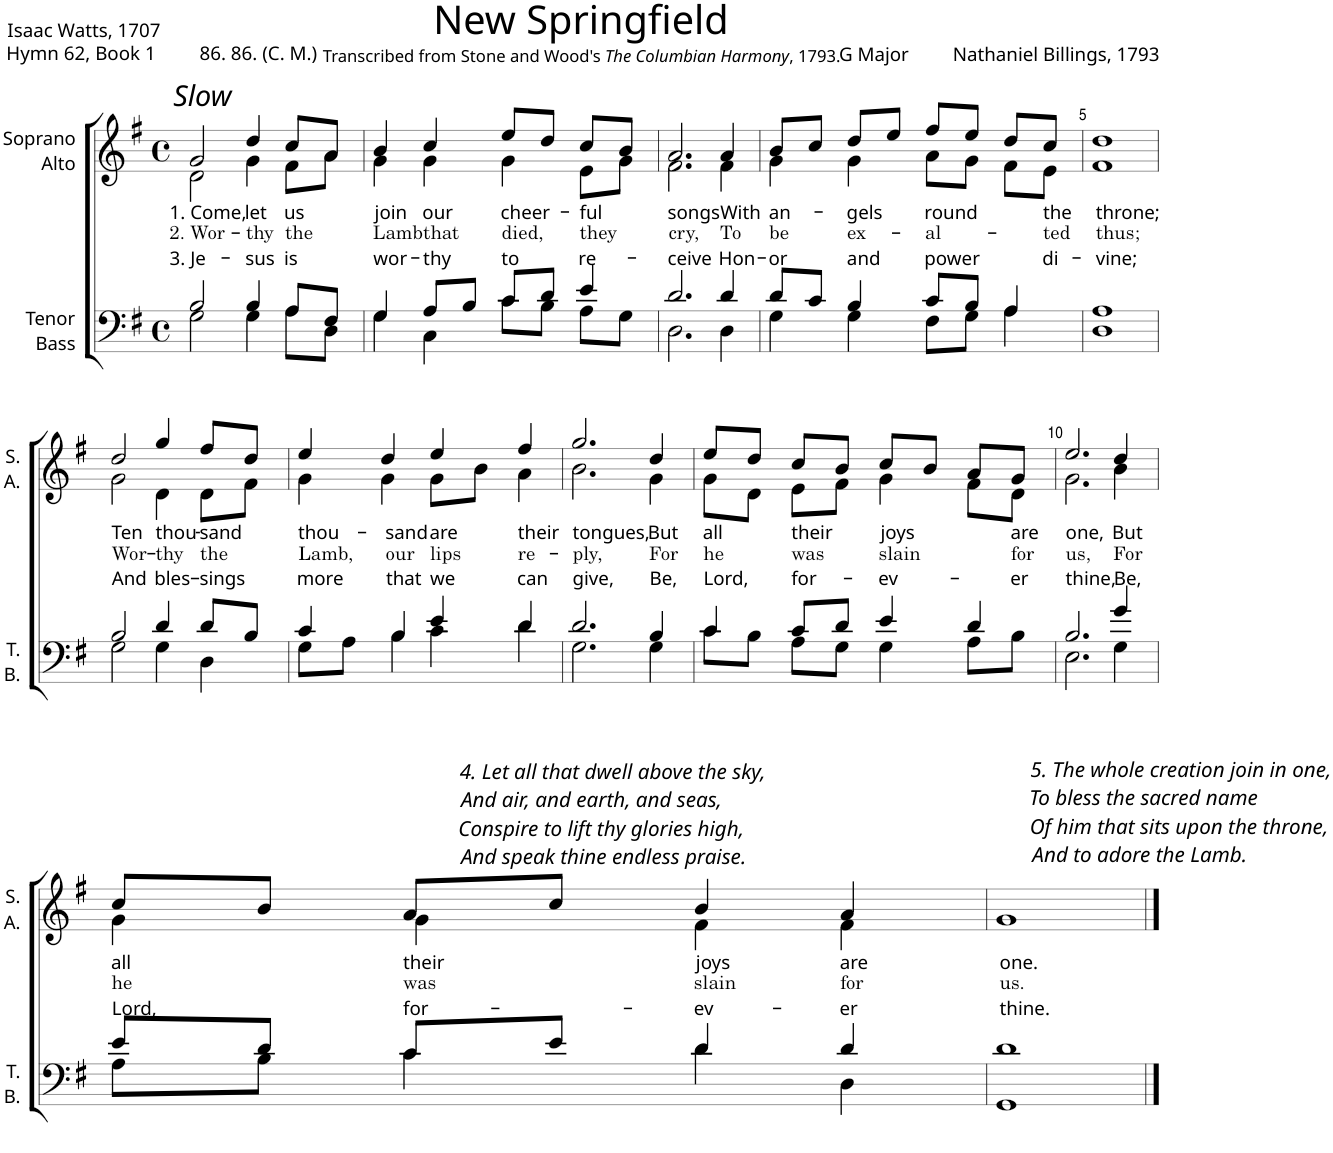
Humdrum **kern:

**kern	**kern	**text	**text	**text
*part2	*part1	*part1	*part1	*part1
*staff2	*staff1	*staff1	*staff1	*staff1
*I"Tenor Bass	*I"Soprano Alto	*	*	*
*I'T. B.	*I'S. A.	*	*	*
*clefF4	*clefG2	*	*	*
*k[f#]	*k[f#]	*	*	*
*M4/4	*M4/4	*	*	*
*met(c)	*met(c)	*	*	*
=1	=1	=1	=1	=1
*^	*^	*	*	*
!	!	!LO:TX:a:i:t=Slow	!	!	!	!
!	!	!	!	!LO:LY:b	!LO:LY:b	!LO:LY:b
2B/	2G\	2g/	2d\	1. Come,	2. Wor-	3. Je-
!	!	!	!	!LO:LY:b	!LO:LY:b	!LO:LY:b
4B/	4G\	4dd/	4g\	let	-thy	-sus
!	!	!	!	!LO:LY:b	!LO:LY:b	!LO:LY:b
8A/L	8A\L	8cc/L	8f#\L	us	the	is
8F#/J	8D\J	8a/J	8a\J	.	.	.
=2	=2	=2	=2	=2	=2	=2
!	!	!	!	!LO:LY:b	!LO:LY:b	!LO:LY:b
4G/	4G\	4b/	4g\	join	Lamb	wor-
!	!	!	!	!LO:LY:b	!LO:LY:b	!LO:LY:b
8A/L	4C\	4cc/	4g\	our	that	-thy
8B/J	.	.	.	.	.	.
!	!	!	!	!LO:LY:b	!LO:LY:b	!LO:LY:b
8c/L	8c\L	8ee/L	4g\	cheer-	died,	to
8d/J	8B\J	8dd/J	.	.	.	.
!	!	!	!	!LO:LY:b	!LO:LY:b	!LO:LY:b
4e/	8A\L	8cc/L	8e\L	-ful	they	re-
.	8G\J	8b/J	8g\J	.	.	.
=3	=3	=3	=3	=3	=3	=3
!	!	!	!	!LO:LY:b	!LO:LY:b	!LO:LY:b
2.d/	2.D\	2.a/	2.f#\	songs	cry,	-ceive
!	!	!	!	!LO:LY:b	!LO:LY:b	!LO:LY:b
4d/	4D\	4a/	4f#\	With	To	Hon-
=4	=4	=4	=4	=4	=4	=4
!	!	!	!	!LO:LY:b	!LO:LY:b	!LO:LY:b
8d/L	4G\	8b/L	4g\	an-	be	-or
8c/J	.	8cc/J	.	.	.	.
!	!	!	!	!LO:LY:b	!LO:LY:b	!LO:LY:b
4B/	4G\	8dd/L	4g\	-gels	ex-	and
.	.	8ee/J	.	.	.	.
!	!	!	!	!LO:LY:b	!LO:LY:b	!LO:LY:b
8c/L	8F#\L	8ff#/L	8a\L	round	-al-	power
8B/J	8G\J	8ee/J	8g\J	.	.	.
4A/	4A\	8dd/L	8f#\L	.	.	.
!	!	!	!	!LO:LY:b	!LO:LY:b	!LO:LY:b
.	.	8cc/J	8e\J	the	-ted	di-
=5	=5	=5	=5	=5	=5	=5
!	!	!	!	!LO:LY:b	!LO:LY:b	!LO:LY:b
1A	1D	1dd	1f#	throne;	thus;	-vine;
!!LO:LB:g=z	!!
=6	=6	=6	=6	=6	=6	=6
!	!	!	!	!LO:LY:b	!LO:LY:b	!LO:LY:b
2B/	2G\	2dd/	2g\	Ten	Wor-	And
!	!	!	!	!LO:LY:b	!LO:LY:b	!LO:LY:b
4d/	4G\	4gg/	4d\	thou-	-thy	bles-
!	!	!	!	!LO:LY:b	!LO:LY:b	!LO:LY:b
8d/L	4D\	8ff#/L	8d\L	-sand	the	-sings
8B/J	.	8dd/J	8f#\J	.	.	.
=7	=7	=7	=7	=7	=7	=7
!	!	!	!	!LO:LY:b	!LO:LY:b	!LO:LY:b
4c/	8G\L	4ee/	4g\	thou-	Lamb,	more
.	8A\J	.	.	.	.	.
!	!	!	!	!LO:LY:b	!LO:LY:b	!LO:LY:b
4B/	4B\	4dd/	4g\	-sand	our	that
!LO:TX:b:i:t=4. Let all that dwell above the sky,	!	!	!	!	!	!
!LO:TX:b:t=And air, and earth, and seas,	!	!	!	!	!	!
!LO:TX:b:t=Conspire to lift thy glories high,	!	!	!	!	!	!
!LO:TX:b:t=And speak thine endless praise.	!	!	!	!	!	!
!	!	!	!	!LO:LY:b	!LO:LY:b	!LO:LY:b
4e/	4c\	4ee/	8g\L	are	lips	we
.	.	.	8b\J	.	.	.
!	!	!	!	!LO:LY:b	!LO:LY:b	!LO:LY:b
4d/	4d\	4ff#/	4a\	their	re-	can
=8	=8	=8	=8	=8	=8	=8
!	!	!	!	!LO:LY:b	!LO:LY:b	!LO:LY:b
2.d/	2.G\	2.gg/	2.b\	tongues,	-ply,	give,
!	!	!	!	!LO:LY:b	!LO:LY:b	!LO:LY:b
4B/	4G\	4dd/	4g\	But	For	Be,
=9	=9	=9	=9	=9	=9	=9
!	!	!	!	!LO:LY:b	!LO:LY:b	!LO:LY:b
4c/	8c\L	8ee/L	8g\L	all	he	Lord,
.	8B\J	8dd/J	8d\J	.	.	.
!	!	!	!	!LO:LY:b	!LO:LY:b	!LO:LY:b
8c/L	8A\L	8cc/L	8e\L	their	was	for-
8d/J	8G\J	8b/J	8f#\J	.	.	.
!	!	!	!	!LO:LY:b	!LO:LY:b	!LO:LY:b
4e/	4G\	8cc/L	4g\	joys	slain	-ev-
.	.	8b/J	.	.	.	.
4d/	8A\L	8a/L	8f#\L	.	.	.
!	!	!	!	!LO:LY:b	!LO:LY:b	!LO:LY:b
.	8B\J	8g/J	8d\J	are	for	-er
=10	=10	=10	=10	=10	=10	=10
!LO:TX:b:i:t=5. The whole creation join in one,	!	!	!	!	!	!
!LO:TX:b:t=To bless the sacred name	!	!	!	!	!	!
!LO:TX:b:t=Of him that sits upon the throne,	!	!	!	!	!	!
!LO:TX:b:t=And to adore the Lamb.	!	!	!	!	!	!
!	!	!	!	!LO:LY:b	!LO:LY:b	!LO:LY:b
2.B/	2.E\	2.ee/	2.g\	one,	us,	thine,
!	!	!	!	!LO:LY:b	!LO:LY:b	!LO:LY:b
4g/	4G\	4dd/	4b\	But	For	Be,
!!LO:LB:g=z	!!
=11	=11	=11	=11	=11	=11	=11
!	!	!	!	!LO:LY:b	!LO:LY:b	!LO:LY:b
8e/L	8A\L	8cc/L	4g\	all	he	Lord,
8d/J	8B\J	8b/J	.	.	.	.
!	!	!	!	!LO:LY:b	!LO:LY:b	!LO:LY:b
8c/L	4c\	8a/L	4g\	their	was	for-
8e/J	.	8cc/J	.	.	.	.
!	!	!	!	!LO:LY:b	!LO:LY:b	!LO:LY:b
4d/	4d\	4b/	4f#\	joys	slain	-ev-
!	!	!	!	!LO:LY:b	!LO:LY:b	!LO:LY:b
4d/	4D\	4a/	4f#\	are	for	-er
=12	=12	=12	=12	=12	=12	=12
!	!	!	!	!LO:LY:b	!LO:LY:b	!LO:LY:b
*	*	*v	*v	*	*	*
1d	1GG	1g	one.	us.	thine.
*v	*v	*	*	*	*
==	==	==	==	==
*-	*-	*-	*-	*-
